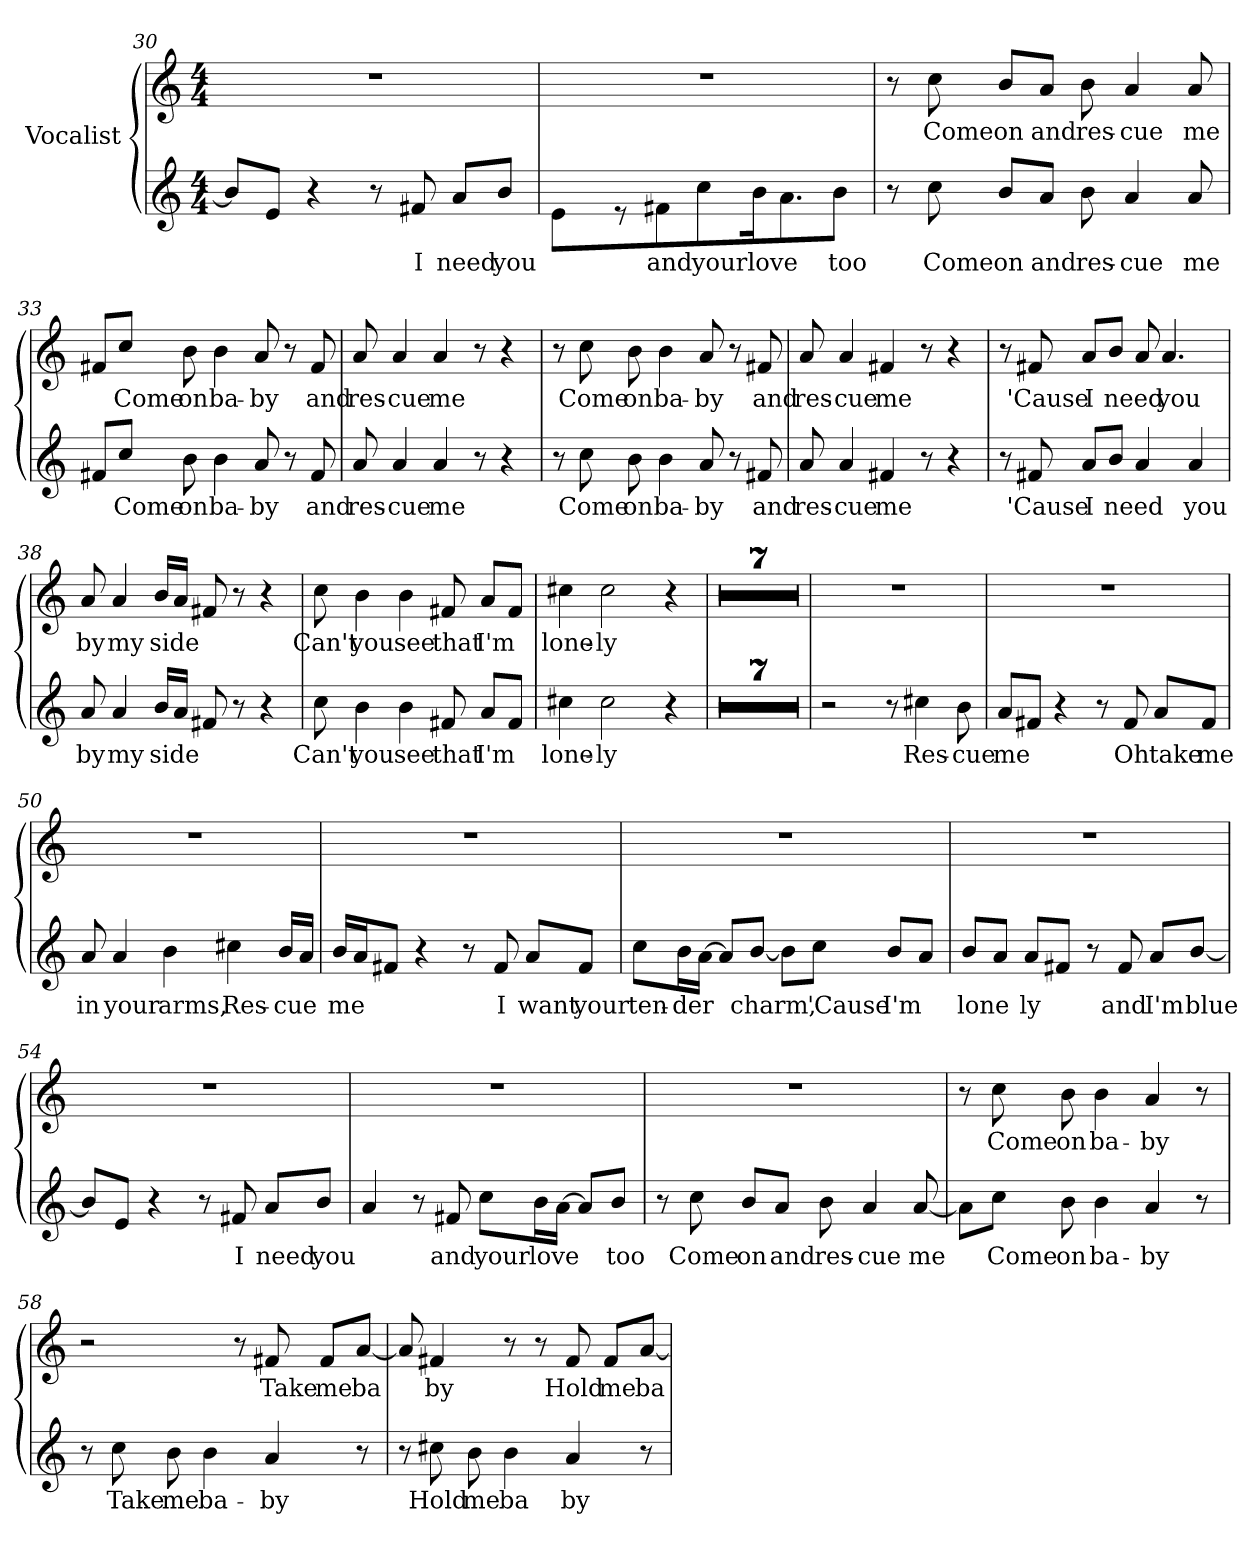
**kern	**text	**kern	**text
*part1	*part1	*part1	*part1
*staff2	*staff2	*staff1	*staff1
*I"Vocalist	*	*	*
*clefG2	*	*clefG2	*
*M4/4	*	*M4/4	*
=30	=30	=30	=30
8b/L]	_	1r	.
8e/J	_	.	.
4r	.	.	.
8r	.	.	.
8f#X	I	.	.
8a/L	need	.	.
8b/J	you	.	.
=31	=31	=31	=31
4e	_	1r	.
8r	.	.	.
8f#X	and	.	.
8cc\L	your	.	.
16b\K	love	.	.
8.a\J	_	.	.
8bJ	too	.	.
=32	=32	=32	=32
8r	.	8r	.
8cc	Come	8cc	Come
8b/L	on	8b/L	on
8a/J	and	8a/J	and
8b	res-	8b	res-
4a	-cue	4a	-cue
8a	me	8a	me
=33	=33	=33	=33
8f#X/L	_	8f#X/L	_
8cc/J	Come	8cc/J	Come
8b	on	8b	on
4b	ba-	4b	ba-
8a	-by	8a	-by
8r	.	8r	.
8f#	and	8f#	and
=34	=34	=34	=34
8a	res-	8a	res-
4a	-cue	4a	-cue
4a	me	4a	me
8r	.	8r	.
4r	.	4r	.
=35	=35	=35	=35
8r	.	8r	.
8cc	Come	8cc	Come
8b	on	8b	on
4b	ba-	4b	ba-
8a	-by	8a	-by
8r	.	8r	.
8f#X	and	8f#X	and
=36	=36	=36	=36
8a	res-	8a	res-
4a	-cue	4a	-cue
4f#X	me	4f#X	me
8r	.	8r	.
4r	.	4r	.
=37	=37	=37	=37
8r	.	8r	.
8f#X	'Cause	8f#X	'Cause
8a/L	I	8a/L	I
8b/J	need	8b/J	need
4a	_	8a	_
.	.	4.a	you
4a	you	.	.
=38	=38	=38	=38
8a	by	8a	by
4a	my	4a	my
16b/LL	side	16b/LL	side
16a/JJ	_	16a/JJ	_
8f#X	_	8f#X	_
8r	.	8r	.
4r	.	4r	.
=39	=39	=39	=39
8cc	Can't	8cc	Can't
4b	you	4b	you
4b	see	4b	see
8f#X	that	8f#X	that
8a/L	I'm	8a/L	I'm
8f#/J	_	8f#/J	_
=40	=40	=40	=40
4cc#X	lone-	4cc#X	lone-
2cc#	-ly	2cc#	-ly
4r	.	4r	.
=41	=41	=41	=41
1r	.	1r	.
=42	=42	=42	=42
1r	.	1r	.
=43	=43	=43	=43
1r	.	1r	.
=44	=44	=44	=44
1r	.	1r	.
=45	=45	=45	=45
1r	.	1r	.
=46	=46	=46	=46
1r	.	1r	.
=47	=47	=47	=47
1r	.	1r	.
=48	=48	=48	=48
2r	.	1r	.
8r	.	.	.
4cc#X	Res-	.	.
8b	-cue	.	.
=49	=49	=49	=49
8a/L	me	1r	.
8f#X/J	_	.	.
4r	.	.	.
8r	.	.	.
8f#	Oh	.	.
8a/L	take	.	.
8f#/J	me	.	.
=50	=50	=50	=50
8a	in	1r	.
4a	your	.	.
4b	arms,	.	.
4cc#X	Res-	.	.
16b/LL	-cue	.	.
16a/JJ	_	.	.
=51	=51	=51	=51
16b/LL	me	1r	.
16a/J	_	.	.
8f#X/J	_	.	.
4r	.	.	.
8r	.	.	.
8f#	I	.	.
8a/L	want	.	.
8f#/J	your	.	.
=52	=52	=52	=52
8cc\L	ten-	1r	.
16b\L	-der	.	.
[16a\JJ	_	.	.
8a/L]	_	.	.
[8b/J	charm,	.	.
8b\L]	_	.	.
8cc\J	'Cause	.	.
8b/L	I'm	.	.
8a/J	_	.	.
=53	=53	=53	=53
8b/L	lone	1r	.
8a/J	_	.	.
8a/L	ly	.	.
8f#X/J	_	.	.
8r	.	.	.
8f#	and	.	.
8a/L	I'm	.	.
[8b/J	blue	.	.
=54	=54	=54	=54
8b/L]	_	1r	.
8e/J	_	.	.
4r	.	.	.
8r	.	.	.
8f#X	I	.	.
8a/L	need	.	.
8b/J	you	.	.
=55	=55	=55	=55
4a	_	1r	.
8r	.	.	.
8f#X	and	.	.
8cc\L	your	.	.
16b\L	love	.	.
[16a\JJ	_	.	.
8a/L]	_	.	.
8b/J	too	.	.
=56	=56	=56	=56
8r	.	1r	.
8cc	Come	.	.
8b/L	on	.	.
8a/J	and	.	.
8b	res-	.	.
4a	-cue	.	.
[8a	me	.	.
=57	=57	=57	=57
8a\L]	_	8r	.
8cc\J	Come	8cc	Come
8b	on	8b	on
4b	ba-	4b	ba-
4a	-by	4a	-by
8r	.	8r	.
=58	=58	=58	=58
8r	.	2r	.
8cc	Take	.	.
8b	me	.	.
4b	ba-	.	.
.	.	8r	.
4a	-by	8f#X	Take
.	.	8f#/L	me
8r	.	[8a/J	ba-
=59	=59	=59	=59
8r	.	8a]	_
8cc#X	Hold	4f#X	-by
8b	me	.	.
4b	ba	8r	.
.	.	8r	.
4a	by	8f#	Hold
.	.	8f#/L	me
8r	.	[8a/J	ba-
=	=	=	=
*-	*-	*-	*-
